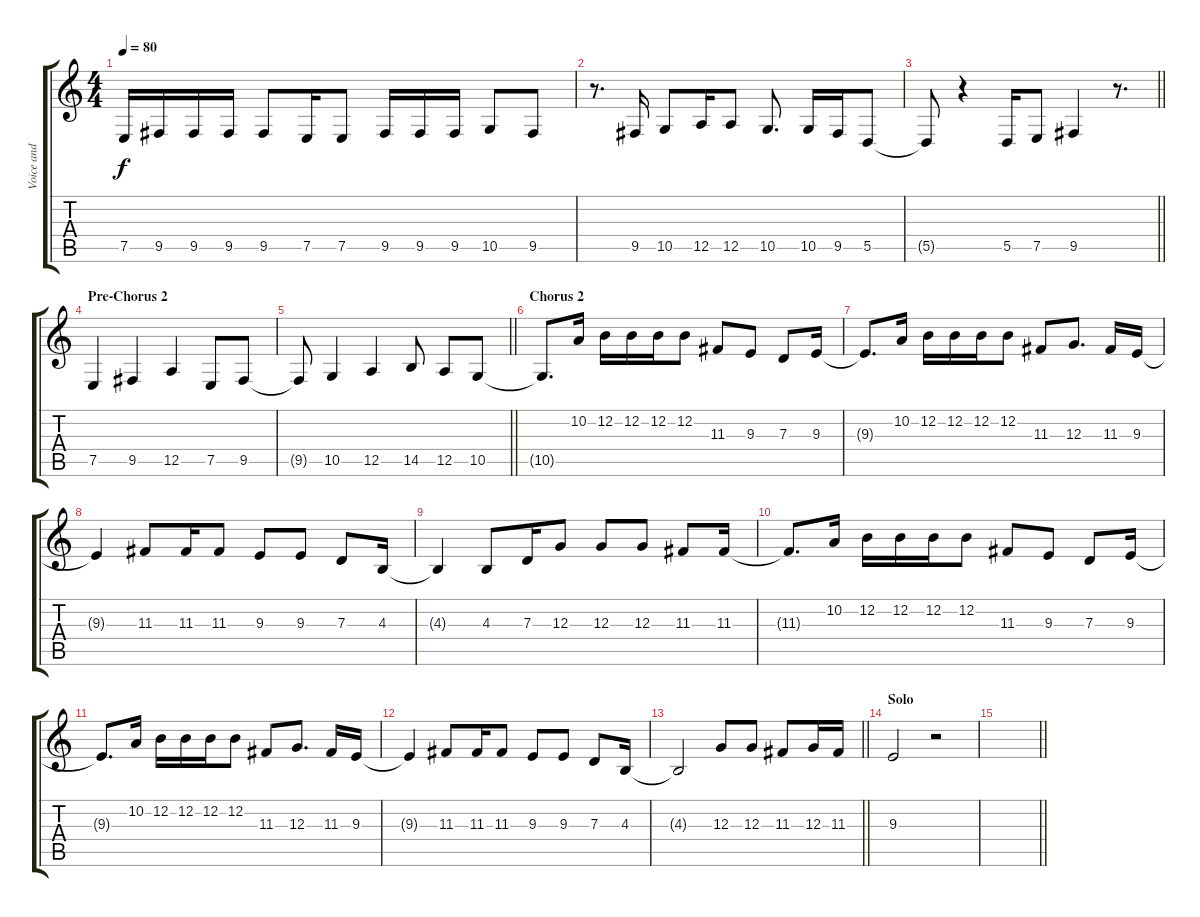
\track ("Voice and effects" "Voice and ") {instrument stringensemble1}
\staff {score tabs}
\tuning (E4 B3 G3 D3 A2 E2) {hide}
\ts (4 4)
\tempo 80
\clef g2
\ks c
7.5.16{dy f} 9.5.16 9.5.16 9.5.16 9.5.8 7.5.16 7.5.8 9.5.16 9.5.16 9.5.16 10.5.8 9.5.8 |
r.8{d} 9.5.16 10.5.8 12.5.16 12.5.8 10.5.8{d} 10.5.16 9.5.16 5.5.8 |
\barLineRight lightlight
5.5{t}.8 r.4 5.5.16 7.5.8 9.5.4 r.8{d} |
\section ("" "Pre-Chorus 2")
7.5.4 9.5.4 12.5.4 7.5.8 9.5.8 |
\barLineRight lightlight
9.5{t}.8 10.5.4 12.5.4 14.5.8 12.5.8 10.5.8 |
\section ("" "Chorus 2")
10.5{t}.8{d} 10.2.16 12.2.16 12.2.16 12.2.16 12.2.8 11.3.8 9.3.8 7.3.8 9.3.16 |
9.3{t}.8{d} 10.2.16 12.2.16 12.2.16 12.2.16 12.2.8 11.3.8 12.3.8{d} 11.3.16 9.3.16 |
9.3{t}.4 11.3.8 11.3.16 11.3.8 9.3.8 9.3.8 7.3.8 4.3.16 |
4.3{t}.4 4.3.8 7.3.16 12.3.8 12.3.8 12.3.8 11.3.8 11.3.16 |
11.3{t}.8{d} 10.2.16 12.2.16 12.2.16 12.2.16 12.2.8 11.3.8 9.3.8 7.3.8 9.3.16 |
9.3{t}.8{d} 10.2.16 12.2.16 12.2.16 12.2.16 12.2.8 11.3.8 12.3.8{d} 11.3.16 9.3.16 |
9.3{t}.4 11.3.8 11.3.16 11.3.8 9.3.8 9.3.8 7.3.8 4.3.16 |
\barLineRight lightlight
4.3{t}.2 12.3.8 12.3.8 11.3.8 12.3.16 11.3.16 |
\section ("" "Solo")
9.3.2 r.2 |
\barLineRight lightlight
